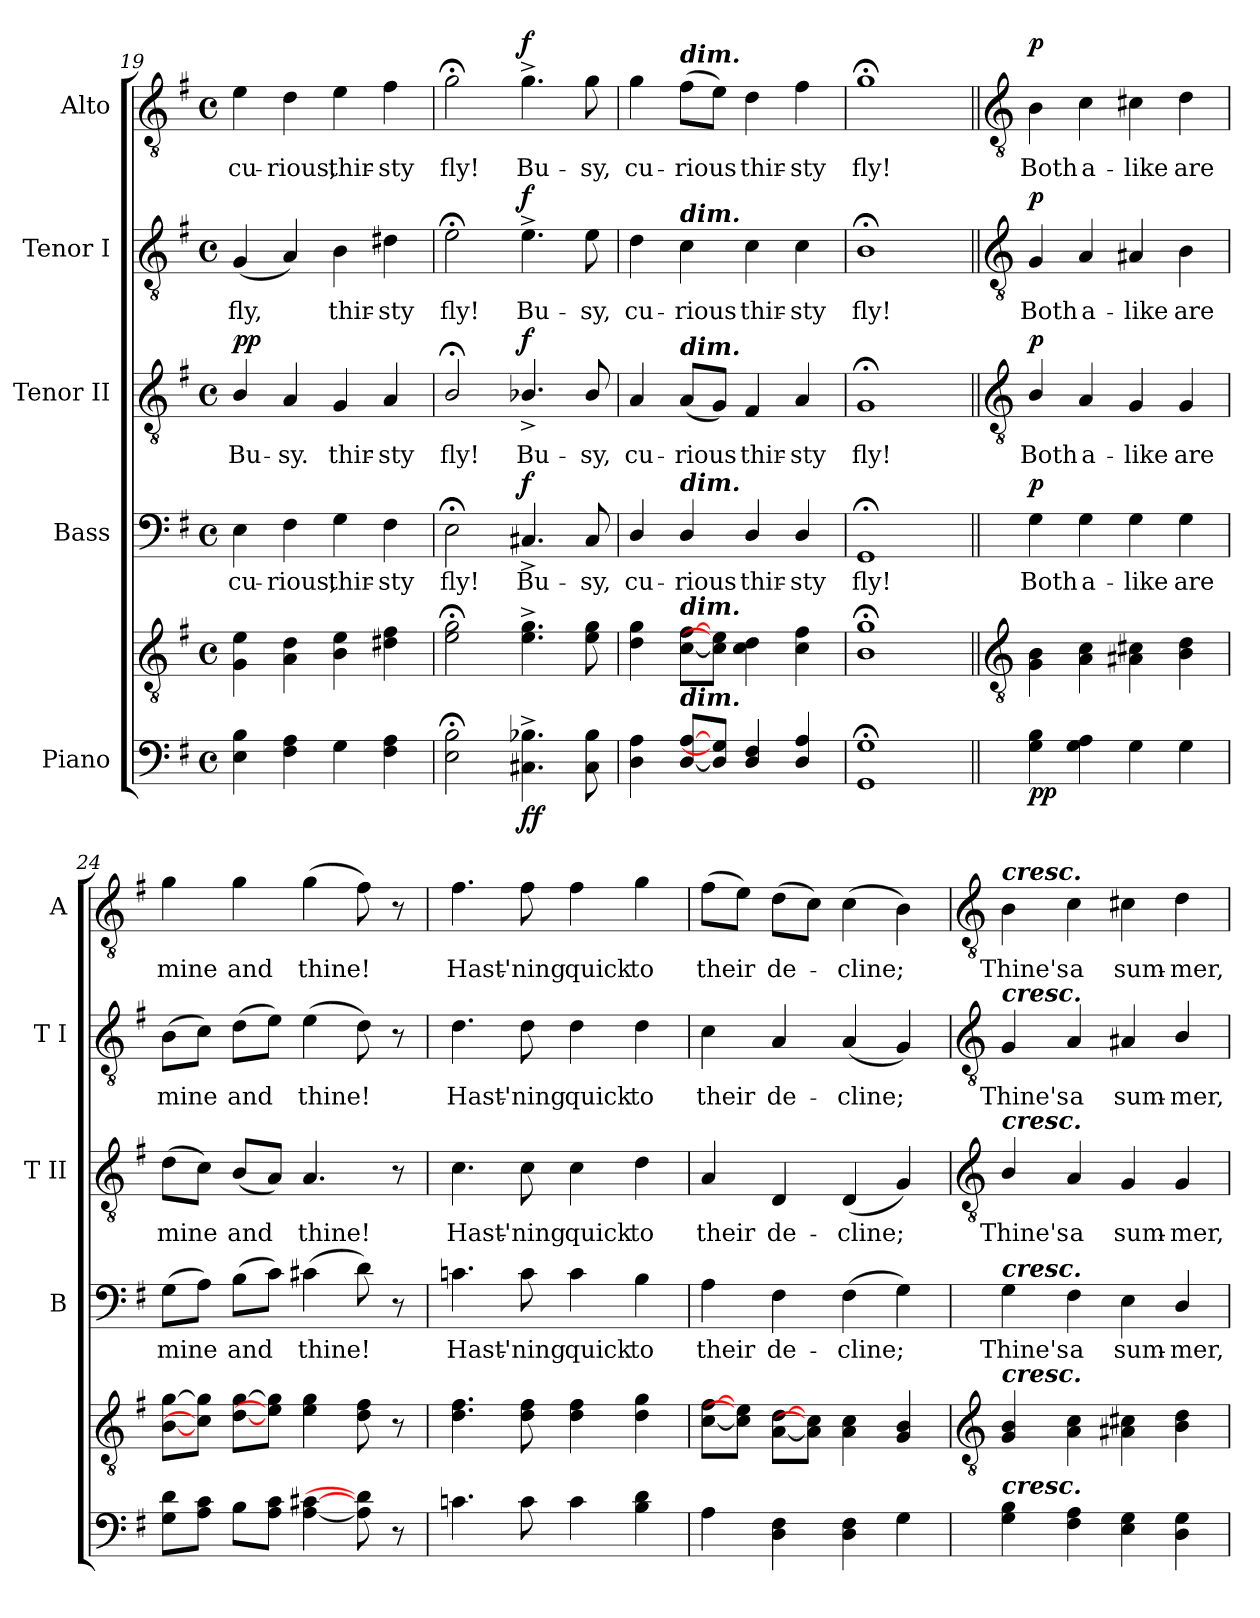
**kern	**kern	**dynam	**kern	**text	**dynam	**kern	**text	**dynam	**kern	**text	**dynam	**kern	**text	**dynam
*part5	*part5	*part5	*part4	*part4	*part4	*part3	*part3	*part3	*part2	*part2	*part2	*part1	*part1	*part1
*staff6	*staff5	*staff5/6	*staff4	*staff4	*staff4	*staff3	*staff3	*staff3	*staff2	*staff2	*staff2	*staff1	*staff1	*staff1
*I"Piano	*	*	*I"Bass	*	*	*I"Tenor II	*	*	*I"Tenor I	*	*	*I"Alto	*	*
*	*	*	*I'B	*	*	*I'T II	*	*	*I'T I	*	*	*I'A	*	*
*clefF4	*clefGv2	*	*clefF4	*	*	*clefGv2	*	*	*clefGv2	*	*	*clefGv2	*	*
*k[f#]	*k[f#]	*	*k[f#]	*	*	*k[f#]	*	*	*k[f#]	*	*	*k[f#]	*	*
*G:	*G:	*	*G:	*	*	*G:	*	*	*G:	*	*	*G:	*	*
*M4/4	*M4/4	*	*M4/4	*	*	*M4/4	*	*	*M4/4	*	*	*M4/4	*	*
*met(c)	*met(c)	*	*met(c)	*	*	*met(c)	*	*	*met(c)	*	*	*met(c)	*	*
=19	=19	=19	=19	=19	=19	=19	=19	=19	=19	=19	=19	=19	=19	=19
!	!	!	!	!LO:LY:b	!	!	!LO:LY:b	!LO:DY:b	!	!LO:LY:b	!	!	!LO:LY:b	!
4E 4B	4G 4e	.	4E	cu-	.	4B/	Bu-	pp	(<4G	fly,	.	4e	cu-	.
!	!	!	!	!LO:LY:b	!	!	!LO:LY:b	!	!	!	!	!	!LO:LY:b	!
4F# 4A	4A 4d	.	4F#	-rious,	.	4A	-sy.	.	4A)	.	.	4d	-rious,	.
!	!	!	!	!LO:LY:b	!	!	!LO:LY:b	!	!	!LO:LY:b	!	!	!LO:LY:b	!
4G	4B 4e	.	4G	thir-	.	4G	thir-	.	4B	thir-	.	4e	thir-	.
!	!	!	!	!LO:LY:b	!	!	!LO:LY:b	!	!	!LO:LY:b	!	!	!LO:LY:b	!
4F# 4A	4d#X 4f#	.	4F#	-sty	.	4A	-sty	.	4d#X	-sty	.	4f#	-sty	.
=20	=20	=20	=20	=20	=20	=20	=20	=20	=20	=20	=20	=20	=20	=20
!	!	!	!	!LO:LY:b	!	!	!LO:LY:b	!	!	!LO:LY:b	!	!	!LO:LY:b	!
2E;< 2B;<	2e;< 2g;<	.	2E;<	fly!	.	2B;</	fly!	.	2e;<	fly!	.	2g;<	fly!	.
!	!	!LO:DY:b=2	!	!LO:LY:b	!	!	!LO:LY:b	!	!	!LO:LY:b	!	!	!LO:LY:b	!
!	!	!LO:DY:n=1:b	!	!	!LO:DY:b	!	!	!LO:DY:b	!	!	!LO:DY:b	!	!	!LO:DY:b
4.C#X^ 4.B-X^	4.e^ 4.g^	f f	4.C#X^	Bu-	f	4.B-X^/	Bu-	f	4.e^	Bu-	f	4.g^	Bu-	f
!	!	!	!	!LO:LY:b	!	!	!LO:LY:b	!	!	!LO:LY:b	!	!	!LO:LY:b	!
8C# 8B-	8e 8g	.	8C#	-sy,	.	8B-/	-sy,	.	8e	-sy,	.	8g	-sy,	.
=21	=21	=21	=21	=21	=21	=21	=21	=21	=21	=21	=21	=21	=21	=21
!	!	!	!	!LO:LY:b	!	!	!LO:LY:b	!	!	!LO:LY:b	!	!	!LO:LY:b	!
4D\ 4A\	4d 4g	.	4D/	cu-	.	4A	cu-	.	4d	cu-	.	4g	cu-	.
!	!	!	!	!	!	!	!	!	!	!	!	!LO:TX:a:Bi:t=dim.	!	!
!	!	!	!	!	!	!	!	!	!LO:TX:a:Bi:t=dim.	!	!	!	!	!
!	!	!	!	!	!	!LO:TX:a:Bi:t=dim.	!	!	!	!	!	!	!	!
!	!	!	!LO:TX:a:Bi:t=dim.	!	!	!	!	!	!	!	!	!	!	!
!	!LO:TX:a:Bi:t=dim.	!	!	!	!	!	!	!	!	!	!	!	!	!
!LO:TX:a:Bi:t=dim.	!	!	!	!	!	!	!	!	!	!	!	!	!	!
!	!	!	!	!LO:LY:b	!	!	!LO:LY:b	!	!	!LO:LY:b	!	!	!LO:LY:b	!
[8D/ [8A/L	[8c [8f#L	.	4D/	-rious	.	(<8AL	-rious	.	4c	-rious	.	(>8f#L	-rious	.
8D] 8G]J	8c] 8e]J	.	.	.	.	8GJ)	.	.	.	.	.	8eJ)	.	.
!	!	!	!	!LO:LY:b	!	!	!LO:LY:b	!	!	!LO:LY:b	!	!	!LO:LY:b	!
4D/ 4F#/	4c 4d	.	4D/	thir-	.	4F#	thir-	.	4c	thir-	.	4d	thir-	.
!	!	!	!	!LO:LY:b	!	!	!LO:LY:b	!	!	!LO:LY:b	!	!	!LO:LY:b	!
4D/ 4A/	4c 4f#	.	4D/	-sty	.	4A	-sty	.	4c	-sty	.	4f#	-sty	.
=22	=22	=22	=22	=22	=22	=22	=22	=22	=22	=22	=22	=22	=22	=22
!	!	!	!	!LO:LY:b	!	!	!LO:LY:b	!	!	!LO:LY:b	!	!	!LO:LY:b	!
1GG;< 1G;<	1B;< 1g;<	.	1GG;<	fly!	.	1G;<	fly!	.	1B;<	fly!	.	1g;<	fly!	.
!!LO:LB:g=z
=23||	=23||	=23||	=23||	=23||	=23||	=23||	=23||	=23||	=23||	=23||	=23||	=23||	=23||	=23||
*	*clefGv2	*	*	*	*	*clefGv2	*	*	*clefGv2	*	*	*clefGv2	*	*
!	!	!LO:DY:b=2	!	!LO:LY:b	!	!	!LO:LY:b	!	!	!LO:LY:b	!	!	!LO:LY:b	!
!	!	!LO:DY:n=1:b	!	!	!LO:DY:b	!	!	!LO:DY:b	!	!	!LO:DY:b	!	!	!LO:DY:b
4G 4B	4G\ 4B\	p p	4G	Both	p	4B/	Both	p	4G	Both	p	4B\	Both	p
!	!	!	!	!LO:LY:b	!	!	!LO:LY:b	!	!	!LO:LY:b	!	!	!LO:LY:b	!
4G 4A	4A 4c	.	4G	a-	.	4A	a-	.	4A	a-	.	4c	a-	.
!	!	!	!	!LO:LY:b	!	!	!LO:LY:b	!	!	!LO:LY:b	!	!	!LO:LY:b	!
4G	4A#X 4c#X	.	4G	-like	.	4G	-like	.	4A#X	-like	.	4c#X	-like	.
!	!	!	!	!LO:LY:b	!	!	!LO:LY:b	!	!	!LO:LY:b	!	!	!LO:LY:b	!
4G	4B 4d	.	4G	are	.	4G	are	.	4B	are	.	4d	are	.
=24	=24	=24	=24	=24	=24	=24	=24	=24	=24	=24	=24	=24	=24	=24
!	!	!	!	!LO:LY:b	!	!	!LO:LY:b	!	!	!LO:LY:b	!	!	!LO:LY:b	!
8G 8dL	[8B [8gL	.	(>8GL	mine	.	(>8dL	mine	.	(>8BL	mine	.	4g	mine	.
8A 8cJ	8c] 8g]J	.	8AJ)	.	.	8cJ)	.	.	8cJ)	.	.	.	.	.
!	!	!	!	!LO:LY:b	!	!	!LO:LY:b	!	!	!LO:LY:b	!	!	!LO:LY:b	!
8BL	[8d [8gL	.	(>8BL	and	.	(<8BL	and	.	(>8dL	and	.	4g	and	.
8A 8cJ	8e] 8g]J	.	8cJ)	.	.	8AJ)	.	.	8eJ)	.	.	.	.	.
!	!	!	!	!LO:LY:b	!	!	!LO:LY:b	!	!	!LO:LY:b	!	!	!LO:LY:b	!
[4A [4c#X	4e 4g	.	(>4c#X	thine!	.	4.A	thine!	.	(>4e	thine!	.	(>4g	thine!	.
8A] 8d]	8d 8f#	.	8d)	.	.	.	.	.	8d)	.	.	8f#)	.	.
8r	8r	.	8r	.	.	8r	.	.	8r	.	.	8r	.	.
=25	=25	=25	=25	=25	=25	=25	=25	=25	=25	=25	=25	=25	=25	=25
!	!	!	!	!LO:LY:b	!	!	!LO:LY:b	!	!	!LO:LY:b	!	!	!LO:LY:b	!
4.cn	4.d 4.f#	.	4.cn	Hast'-	.	4.c	Hast'-	.	4.d	Hast'-	.	4.f#	Hast'-	.
!	!	!	!	!LO:LY:b	!	!	!LO:LY:b	!	!	!LO:LY:b	!	!	!LO:LY:b	!
8c	8d 8f#	.	8c	-ning	.	8c	-ning	.	8d	-ning	.	8f#	-ning	.
!	!	!	!	!LO:LY:b	!	!	!LO:LY:b	!	!	!LO:LY:b	!	!	!LO:LY:b	!
4c	4d 4f#	.	4c	quick	.	4c	quick	.	4d	quick	.	4f#	quick	.
!	!	!	!	!LO:LY:b	!	!	!LO:LY:b	!	!	!LO:LY:b	!	!	!LO:LY:b	!
4B 4d	4d 4g	.	4B	to	.	4d	to	.	4d	to	.	4g	to	.
=26	=26	=26	=26	=26	=26	=26	=26	=26	=26	=26	=26	=26	=26	=26
!	!	!	!	!LO:LY:b	!	!	!LO:LY:b	!	!	!LO:LY:b	!	!	!LO:LY:b	!
4A	[8c [8f#L	.	4A	their	.	4A	their	.	4c	their	.	(>8f#L	their	.
.	8c] 8e]J	.	.	.	.	.	.	.	.	.	.	8eJ)	.	.
!	!	!	!	!LO:LY:b	!	!	!LO:LY:b	!	!	!LO:LY:b	!	!	!LO:LY:b	!
4D 4F#	[8A [8dL	.	4F#	de-	.	4D	de-	.	4A	de-	.	(>8dL	de-	.
.	8A] 8c]J	.	.	.	.	.	.	.	.	.	.	8cJ)	.	.
!	!	!	!	!LO:LY:b	!	!	!LO:LY:b	!	!	!LO:LY:b	!	!	!LO:LY:b	!
4D 4F#	4A 4c	.	(>4F#	-cline;	.	(<4D	-cline;	.	(<4A	-cline;	.	(>4c	cline;	.
4G	4G 4B	.	4G)	.	.	4G)	.	.	4G)	.	.	4B)	.	.
!!LO:LB:g=z
=27	=27	=27	=27	=27	=27	=27	=27	=27	=27	=27	=27	=27	=27	=27
*	*clefGv2	*	*	*	*	*clefGv2	*	*	*clefGv2	*	*	*clefGv2	*	*
!	!	!	!	!	!	!	!	!	!	!	!	!LO:TX:a:Bi:t=cresc.	!	!
!	!	!	!	!	!	!	!	!	!LO:TX:a:Bi:t=cresc.	!	!	!	!	!
!	!	!	!	!	!	!LO:TX:a:Bi:t=cresc.	!	!	!	!	!	!	!	!
!	!	!	!LO:TX:a:Bi:t=cresc.	!	!	!	!	!	!	!	!	!	!	!
!	!LO:TX:a:Bi:t=cresc.	!	!	!	!	!	!	!	!	!	!	!	!	!
!LO:TX:a:Bi:t=cresc.	!	!	!	!	!	!	!	!	!	!	!	!	!	!
!	!	!	!	!LO:LY:b	!	!	!LO:LY:b	!	!	!LO:LY:b	!	!	!LO:LY:b	!
4G 4B	4G 4B	.	4G	Thine's	.	4B/	Thine's	.	4G	Thine's	.	4B	Thine's	.
!	!	!	!	!LO:LY:b	!	!	!LO:LY:b	!	!	!LO:LY:b	!	!	!LO:LY:b	!
4F# 4A	4A 4c	.	4F#	a	.	4A	a	.	4A	a	.	4c	a	.
!	!	!	!	!LO:LY:b	!	!	!LO:LY:b	!	!	!LO:LY:b	!	!	!LO:LY:b	!
4E 4G	4A#X 4c#X	.	4E	sum-	.	4G	sum-	.	4A#X	sum-	.	4c#X	sum-	.
!	!	!	!	!LO:LY:b	!	!	!LO:LY:b	!	!	!LO:LY:b	!	!	!LO:LY:b	!
4D\ 4G\	4B 4d	.	4D/	-mer,	.	4G	-mer,	.	4B/	-mer,	.	4d	-mer,	.
=	=	=	=	=	=	=	=	=	=	=	=	=	=	=
*-	*-	*-	*-	*-	*-	*-	*-	*-	*-	*-	*-	*-	*-	*-
